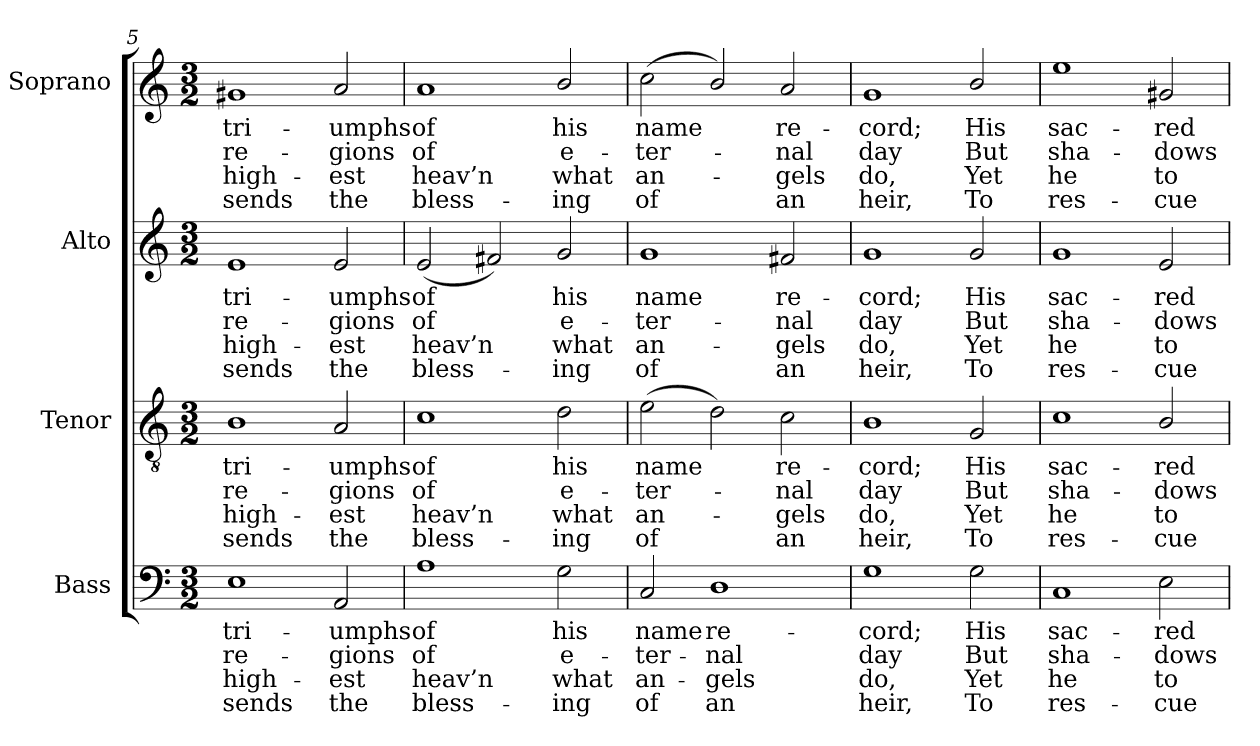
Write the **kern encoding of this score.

**kern	**text	**text	**text	**text	**kern	**text	**text	**text	**text	**kern	**text	**text	**text	**text	**kern	**text	**text	**text	**text
*part4	*part4	*part4	*part4	*part4	*part3	*part3	*part3	*part3	*part3	*part2	*part2	*part2	*part2	*part2	*part1	*part1	*part1	*part1	*part1
*staff4	*staff4	*staff4	*staff4	*staff4	*staff3	*staff3	*staff3	*staff3	*staff3	*staff2	*staff2	*staff2	*staff2	*staff2	*staff1	*staff1	*staff1	*staff1	*staff1
*I"Bass	*	*	*	*	*I"Tenor	*	*	*	*	*I"Alto	*	*	*	*	*I"Soprano	*	*	*	*
*I'B.	*	*	*	*	*I'T.	*	*	*	*	*I'A.	*	*	*	*	*I'S.	*	*	*	*
*clefF4	*	*	*	*	*clefGv2	*	*	*	*	*clefG2	*	*	*	*	*clefG2	*	*	*	*
*	*	*	*	*	*ITrd7c12	*	*	*	*	*	*	*	*	*	*	*	*	*	*
*k[]	*	*	*	*	*k[]	*	*	*	*	*k[]	*	*	*	*	*k[]	*	*	*	*
*a:	*	*	*	*	*a:	*	*	*	*	*a:	*	*	*	*	*a:	*	*	*	*
*M3/2	*	*	*	*	*M3/2	*	*	*	*	*M3/2	*	*	*	*	*M3/2	*	*	*	*
=5	=5	=5	=5	=5	=5	=5	=5	=5	=5	=5	=5	=5	=5	=5	=5	=5	=5	=5	=5
!	!LO:LY:b:color=#000000	!LO:LY:b:color=#000000	!LO:LY:b:color=#000000	!LO:LY:b:color=#000000	!	!	!	!	!	!	!	!	!	!	!	!	!	!	!
!	!	!	!	!	!	!LO:LY:b:color=#000000	!LO:LY:b:color=#000000	!LO:LY:b:color=#000000	!LO:LY:b:color=#000000	!	!	!	!	!	!	!	!	!	!
!	!	!	!	!	!	!	!	!	!	!	!LO:LY:b:color=#000000	!LO:LY:b:color=#000000	!LO:LY:b:color=#000000	!LO:LY:b:color=#000000	!	!	!	!	!
!	!	!	!	!	!	!	!	!	!	!	!	!	!	!	!	!LO:LY:b:color=#000000	!LO:LY:b:color=#000000	!LO:LY:b:color=#000000	!LO:LY:b:color=#000000
1Ei	tri-	re-	high-	-sends	1BBi	tri-	re-	high-	-sends	1ei	tri-	re-	high-	-sends	1g#Xi	tri-	re-	high-	-sends
!	!LO:LY:b:color=#000000	!LO:LY:b:color=#000000	!LO:LY:b:color=#000000	!LO:LY:b:color=#000000	!	!	!	!	!	!	!	!	!	!	!	!	!	!	!
!	!	!	!	!	!	!LO:LY:b:color=#000000	!LO:LY:b:color=#000000	!LO:LY:b:color=#000000	!LO:LY:b:color=#000000	!	!	!	!	!	!	!	!	!	!
!	!	!	!	!	!	!	!	!	!	!	!LO:LY:b:color=#000000	!LO:LY:b:color=#000000	!LO:LY:b:color=#000000	!LO:LY:b:color=#000000	!	!	!	!	!
!	!	!	!	!	!	!	!	!	!	!	!	!	!	!	!	!LO:LY:b:color=#000000	!LO:LY:b:color=#000000	!LO:LY:b:color=#000000	!LO:LY:b:color=#000000
2AAi/	-umphs	-gions	est	the	2AAi/	-umphs	-gions	est	the	2ei/	-umphs	-gions	est	the	2ai/	-umphs	-gions	est	the
=6	=6	=6	=6	=6	=6	=6	=6	=6	=6	=6	=6	=6	=6	=6	=6	=6	=6	=6	=6
!	!LO:LY:b:color=#000000	!LO:LY:b:color=#000000	!LO:LY:b:color=#000000	!LO:LY:b:color=#000000	!	!	!	!	!	!	!	!	!	!	!	!	!	!	!
!	!	!	!	!	!	!LO:LY:b:color=#000000	!LO:LY:b:color=#000000	!LO:LY:b:color=#000000	!LO:LY:b:color=#000000	!	!	!	!	!	!	!	!	!	!
!	!	!	!	!	!	!	!	!	!	!	!LO:LY:b:color=#000000	!LO:LY:b:color=#000000	!LO:LY:b:color=#000000	!LO:LY:b:color=#000000	!	!	!	!	!
!	!	!	!	!	!	!	!	!	!	!	!	!	!	!	!	!LO:LY:b:color=#000000	!LO:LY:b:color=#000000	!LO:LY:b:color=#000000	!LO:LY:b:color=#000000
1Ai	of	of	heav’n	bless-	1Ci	of	of	heav’n	bless-	(2ei/	of	of	heav’n	bless-	1ai	of	of	heav’n	bless-
.	.	.	.	.	.	.	.	.	.	2f#Xi/)	.	.	.	.	.	.	.	.	.
!	!LO:LY:b:color=#000000	!LO:LY:b:color=#000000	!LO:LY:b:color=#000000	!LO:LY:b:color=#000000	!	!	!	!	!	!	!	!	!	!	!	!	!	!	!
!	!	!	!	!	!	!LO:LY:b:color=#000000	!LO:LY:b:color=#000000	!LO:LY:b:color=#000000	!LO:LY:b:color=#000000	!	!	!	!	!	!	!	!	!	!
!	!	!	!	!	!	!	!	!	!	!	!LO:LY:b:color=#000000	!LO:LY:b:color=#000000	!LO:LY:b:color=#000000	!LO:LY:b:color=#000000	!	!	!	!	!
!	!	!	!	!	!	!	!	!	!	!	!	!	!	!	!	!LO:LY:b:color=#000000	!LO:LY:b:color=#000000	!LO:LY:b:color=#000000	!LO:LY:b:color=#000000
2Gi\	his	e-	-what	ing	2Di\	his	e-	-what	ing	2gi/	his	e-	-what	ing	2bi/	his	e-	-what	ing
!!LO:LB:g=z
=7	=7	=7	=7	=7	=7	=7	=7	=7	=7	=7	=7	=7	=7	=7	=7	=7	=7	=7	=7
!	!LO:LY:b:color=#000000	!LO:LY:b:color=#000000	!LO:LY:b:color=#000000	!LO:LY:b:color=#000000	!	!	!	!	!	!	!	!	!	!	!	!	!	!	!
!	!	!	!	!	!	!LO:LY:b:color=#000000	!LO:LY:b:color=#000000	!LO:LY:b:color=#000000	!LO:LY:b:color=#000000	!	!	!	!	!	!	!	!	!	!
!	!	!	!	!	!	!	!	!	!	!	!LO:LY:b:color=#000000	!LO:LY:b:color=#000000	!LO:LY:b:color=#000000	!LO:LY:b:color=#000000	!	!	!	!	!
!	!	!	!	!	!	!	!	!	!	!	!	!	!	!	!	!LO:LY:b:color=#000000	!LO:LY:b:color=#000000	!LO:LY:b:color=#000000	!LO:LY:b:color=#000000
2Ci/	name	-ter-	an-	-of	(2Ei\	name	-ter-	an-	-of	1gi	name	-ter-	an-	-of	(2cci\	name	-ter-	an-	-of
!	!LO:LY:b:color=#000000	!LO:LY:b:color=#000000	!LO:LY:b:color=#000000	!LO:LY:b:color=#000000	!	!	!	!	!	!	!	!	!	!	!	!	!	!	!
1Di	re-	-nal	gels	an	2Di\)	.	.	.	.	.	.	.	.	.	2bi/)	.	.	.	.
!	!	!	!	!	!	!LO:LY:b:color=#000000	!LO:LY:b:color=#000000	!LO:LY:b:color=#000000	!LO:LY:b:color=#000000	!	!	!	!	!	!	!	!	!	!
!	!	!	!	!	!	!	!	!	!	!	!LO:LY:b:color=#000000	!LO:LY:b:color=#000000	!LO:LY:b:color=#000000	!LO:LY:b:color=#000000	!	!	!	!	!
!	!	!	!	!	!	!	!	!	!	!	!	!	!	!	!	!LO:LY:b:color=#000000	!LO:LY:b:color=#000000	!LO:LY:b:color=#000000	!LO:LY:b:color=#000000
.	.	.	.	.	2Ci\	re-	-nal	gels	an	2f#Xi/	re-	-nal	gels	an	2ai/	re-	-nal	gels	an
=8	=8	=8	=8	=8	=8	=8	=8	=8	=8	=8	=8	=8	=8	=8	=8	=8	=8	=8	=8
!	!LO:LY:b:color=#000000	!LO:LY:b:color=#000000	!LO:LY:b:color=#000000	!LO:LY:b:color=#000000	!	!	!	!	!	!	!	!	!	!	!	!	!	!	!
!	!	!	!	!	!	!LO:LY:b:color=#000000	!LO:LY:b:color=#000000	!LO:LY:b:color=#000000	!LO:LY:b:color=#000000	!	!	!	!	!	!	!	!	!	!
!	!	!	!	!	!	!	!	!	!	!	!LO:LY:b:color=#000000	!LO:LY:b:color=#000000	!LO:LY:b:color=#000000	!LO:LY:b:color=#000000	!	!	!	!	!
!	!	!	!	!	!	!	!	!	!	!	!	!	!	!	!	!LO:LY:b:color=#000000	!LO:LY:b:color=#000000	!LO:LY:b:color=#000000	!LO:LY:b:color=#000000
1Gi	-cord;	day	do,	heir,	1BBi	-cord;	day	do,	heir,	1gi	-cord;	day	do,	heir,	1gi	-cord;	day	do,	heir,
!	!LO:LY:b:color=#000000	!LO:LY:b:color=#000000	!LO:LY:b:color=#000000	!LO:LY:b:color=#000000	!	!	!	!	!	!	!	!	!	!	!	!	!	!	!
!	!	!	!	!	!	!LO:LY:b:color=#000000	!LO:LY:b:color=#000000	!LO:LY:b:color=#000000	!LO:LY:b:color=#000000	!	!	!	!	!	!	!	!	!	!
!	!	!	!	!	!	!	!	!	!	!	!LO:LY:b:color=#000000	!LO:LY:b:color=#000000	!LO:LY:b:color=#000000	!LO:LY:b:color=#000000	!	!	!	!	!
!	!	!	!	!	!	!	!	!	!	!	!	!	!	!	!	!LO:LY:b:color=#000000	!LO:LY:b:color=#000000	!LO:LY:b:color=#000000	!LO:LY:b:color=#000000
2Gi\	His	But	Yet	To	2GGi/	His	But	Yet	To	2gi/	His	But	Yet	To	2bi/	His	But	Yet	To
=9	=9	=9	=9	=9	=9	=9	=9	=9	=9	=9	=9	=9	=9	=9	=9	=9	=9	=9	=9
!	!LO:LY:b:color=#000000	!LO:LY:b:color=#000000	!LO:LY:b:color=#000000	!LO:LY:b:color=#000000	!	!	!	!	!	!	!	!	!	!	!	!	!	!	!
!	!	!	!	!	!	!LO:LY:b:color=#000000	!LO:LY:b:color=#000000	!LO:LY:b:color=#000000	!LO:LY:b:color=#000000	!	!	!	!	!	!	!	!	!	!
!	!	!	!	!	!	!	!	!	!	!	!LO:LY:b:color=#000000	!LO:LY:b:color=#000000	!LO:LY:b:color=#000000	!LO:LY:b:color=#000000	!	!	!	!	!
!	!	!	!	!	!	!	!	!	!	!	!	!	!	!	!	!LO:LY:b:color=#000000	!LO:LY:b:color=#000000	!LO:LY:b:color=#000000	!LO:LY:b:color=#000000
1Ci	sac-	sha-	he	res-	1Ci	sac-	sha-	he	res-	1gi	sac-	sha-	he	res-	1eei	sac-	sha-	he	res-
!	!LO:LY:b:color=#000000	!LO:LY:b:color=#000000	!LO:LY:b:color=#000000	!LO:LY:b:color=#000000	!	!	!	!	!	!	!	!	!	!	!	!	!	!	!
!	!	!	!	!	!	!LO:LY:b:color=#000000	!LO:LY:b:color=#000000	!LO:LY:b:color=#000000	!LO:LY:b:color=#000000	!	!	!	!	!	!	!	!	!	!
!	!	!	!	!	!	!	!	!	!	!	!LO:LY:b:color=#000000	!LO:LY:b:color=#000000	!LO:LY:b:color=#000000	!LO:LY:b:color=#000000	!	!	!	!	!
!	!	!	!	!	!	!	!	!	!	!	!	!	!	!	!	!LO:LY:b:color=#000000	!LO:LY:b:color=#000000	!LO:LY:b:color=#000000	!LO:LY:b:color=#000000
2Ei\	-red	-dows	-to	cue	2BBi/	-red	-dows	-to	cue	2ei/	-red	-dows	-to	cue	2g#Xi/	-red	-dows	-to	cue
=	=	=	=	=	=	=	=	=	=	=	=	=	=	=	=	=	=	=	=
*-	*-	*-	*-	*-	*-	*-	*-	*-	*-	*-	*-	*-	*-	*-	*-	*-	*-	*-	*-
